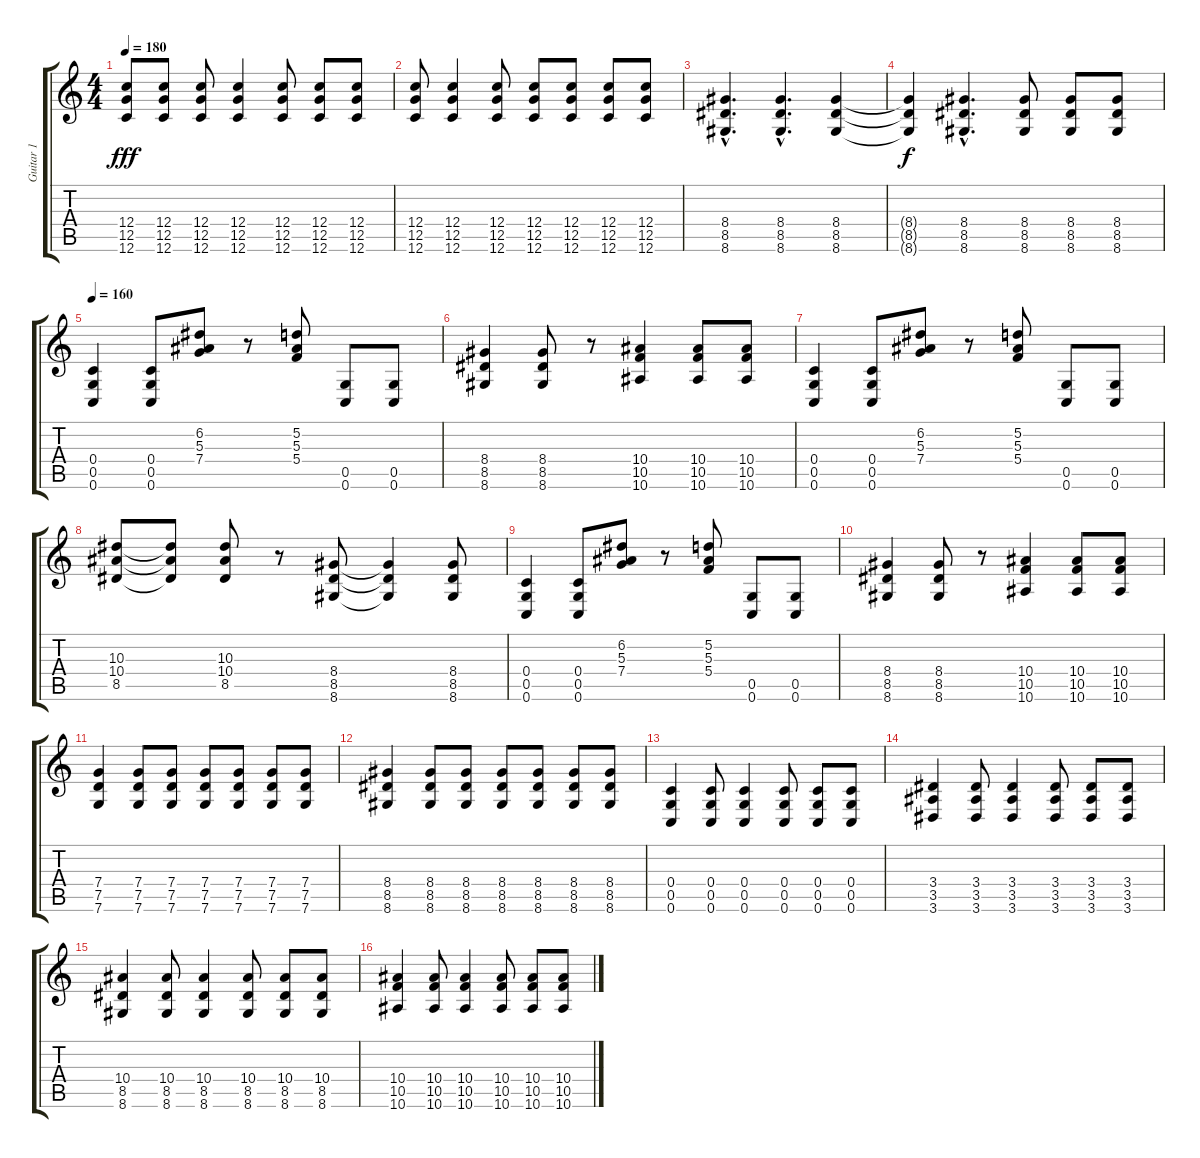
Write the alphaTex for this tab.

\track ("Guitar 1" "Guitar 1") {instrument overdrivenguitar}
\staff {score tabs}
\tuning (C4 A3 F3 C3 G2 C2) {hide}
\ts (4 4)
\tempo 180
\clef g2
\ks c
(12.4 12.5 12.6).8{dy fff} (12.4 12.5 12.6).8 (12.4 12.5 12.6).8 (12.4 12.5 12.6).4 (12.4 12.5 12.6).8 (12.4 12.5 12.6).8 (12.4 12.5 12.6).8 |
(12.4 12.5 12.6).8 (12.4 12.5 12.6).4 (12.4 12.5 12.6).8 (12.4 12.5 12.6).8 (12.4 12.5 12.6).8 (12.4 12.5 12.6).8 (12.4 12.5 12.6).8 |
(8.4{hac} 8.5{hac} 8.6{hac}).4{d} (8.4{hac} 8.5{hac} 8.6{hac}).4{d} (8.4 8.5 8.6).4 |
(8.4{t} 8.5{t} 8.6{t}).4{dy f} (8.4{hac} 8.5{hac} 8.6{hac}).4{d} (8.4 8.5 8.6).8 (8.4 8.5 8.6).8 (8.4 8.5 8.6).8 |
\section ("" "")
\tempo 160
(0.4 0.5 0.6).4 (0.4 0.5 0.6).8 (6.2 5.3 7.4).8 r.8 (5.2 5.3 5.4).8 (0.5 0.6).8 (0.5 0.6).8 |
(8.4 8.5 8.6).4 (8.4 8.5 8.6).8 r.8 (10.4 10.5 10.6).4 (10.4 10.5 10.6).8 (10.4 10.5 10.6).8 |
(0.4 0.5 0.6).4 (0.4 0.5 0.6).8 (6.2 5.3 7.4).8 r.8 (5.2 5.3 5.4).8 (0.5 0.6).8 (0.5 0.6).8 |
(10.3 10.4 8.5).8 (10.3{t} 10.4{t} 8.5{t}).8 (10.3 10.4 8.5).8 r.8 (8.4 8.5 8.6).8 (8.4{t} 8.5{t} 8.6{t}).4 (8.4 8.5 8.6).8 |
(0.4 0.5 0.6).4 (0.4 0.5 0.6).8 (6.2 5.3 7.4).8 r.8 (5.2 5.3 5.4).8 (0.5 0.6).8 (0.5 0.6).8 |
(8.4 8.5 8.6).4 (8.4 8.5 8.6).8 r.8 (10.4 10.5 10.6).4 (10.4 10.5 10.6).8 (10.4 10.5 10.6).8 |
(7.4 7.5 7.6).4 (7.4 7.5 7.6).8 (7.4 7.5 7.6).8 (7.4 7.5 7.6).8 (7.4 7.5 7.6).8 (7.4 7.5 7.6).8 (7.4 7.5 7.6).8 |
(8.4 8.5 8.6).4 (8.4 8.5 8.6).8 (8.4 8.5 8.6).8 (8.4 8.5 8.6).8 (8.4 8.5 8.6).8 (8.4 8.5 8.6).8 (8.4 8.5 8.6).8 |
\section ("" "")
(0.4 0.5 0.6).4 (0.4 0.5 0.6).8 (0.4 0.5 0.6).4 (0.4 0.5 0.6).8 (0.4 0.5 0.6).8 (0.4 0.5 0.6).8 |
(3.4 3.5 3.6).4 (3.4 3.5 3.6).8 (3.4 3.5 3.6).4 (3.4 3.5 3.6).8 (3.4 3.5 3.6).8 (3.4 3.5 3.6).8 |
(10.4 8.5 8.6).4 (10.4 8.5 8.6).8 (10.4 8.5 8.6).4 (10.4 8.5 8.6).8 (10.4 8.5 8.6).8 (10.4 8.5 8.6).8 |
(10.4 10.5 10.6).4 (10.4 10.5 10.6).8 (10.4 10.5 10.6).4 (10.4 10.5 10.6).8 (10.4 10.5 10.6).8 (10.4 10.5 10.6).8
